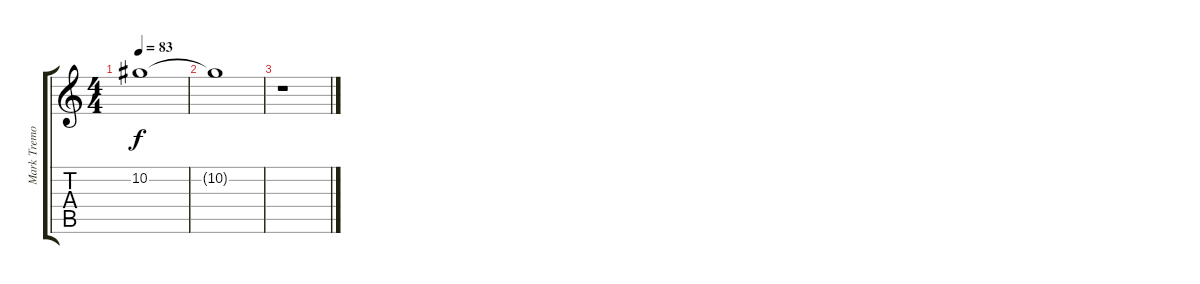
\track ("Mark Tremonti" "Mark Tremo") {instrument distortionguitar}
\staff {score tabs}
\tuning (Eb4 Bb3 Gb3 Db3 Ab2 Eb2) {hide}
\ts (4 4)
\tempo 83
\clef g2
\ks c
10.2{t}.1{dy f} |
10.2{t}.1 |
r.1
